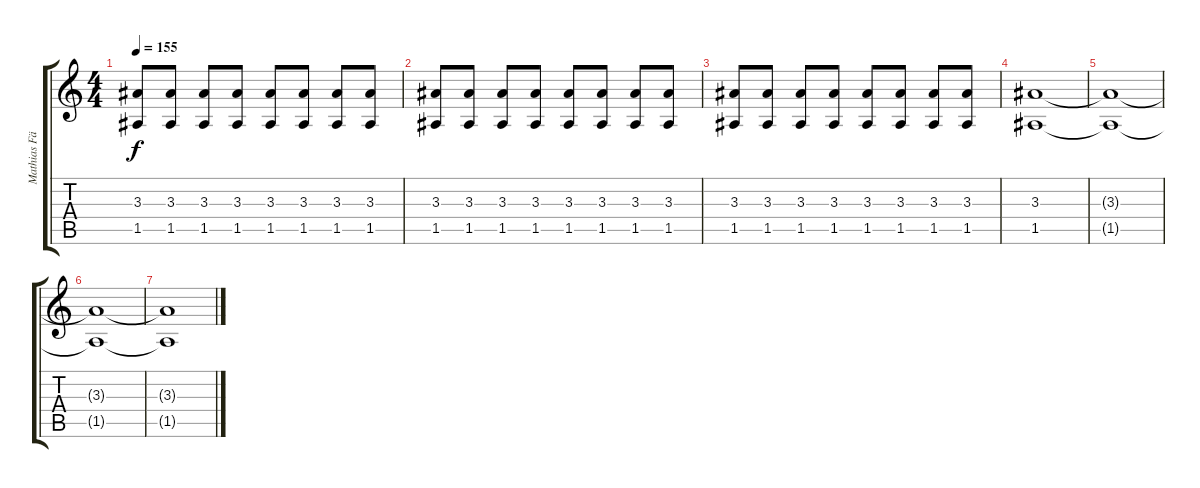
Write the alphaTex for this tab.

\track ("Mathias Färm Drop D" "Mathias Fä") {instrument overdrivenguitar}
\staff {score tabs}
\tuning (E4 B3 G3 D3 A2 D2) {hide}
\ts (4 4)
\tempo 155
\clef g2
\ks c
(3.3 1.5).8{dy f} (3.3 1.5).8 (3.3 1.5).8 (3.3 1.5).8 (3.3 1.5).8 (3.3 1.5).8 (3.3 1.5).8 (3.3 1.5).8 |
(3.3 1.5).8 (3.3 1.5).8 (3.3 1.5).8 (3.3 1.5).8 (3.3 1.5).8 (3.3 1.5).8 (3.3 1.5).8 (3.3 1.5).8 |
(3.3 1.5).8 (3.3 1.5).8 (3.3 1.5).8 (3.3 1.5).8 (3.3 1.5).8 (3.3 1.5).8 (3.3 1.5).8 (3.3 1.5).8 |
(3.3 1.5).1 |
(3.3{t} 1.5{t}).1 |
(3.3{t} 1.5{t}).1 |
(3.3{t} 1.5{t}).1
